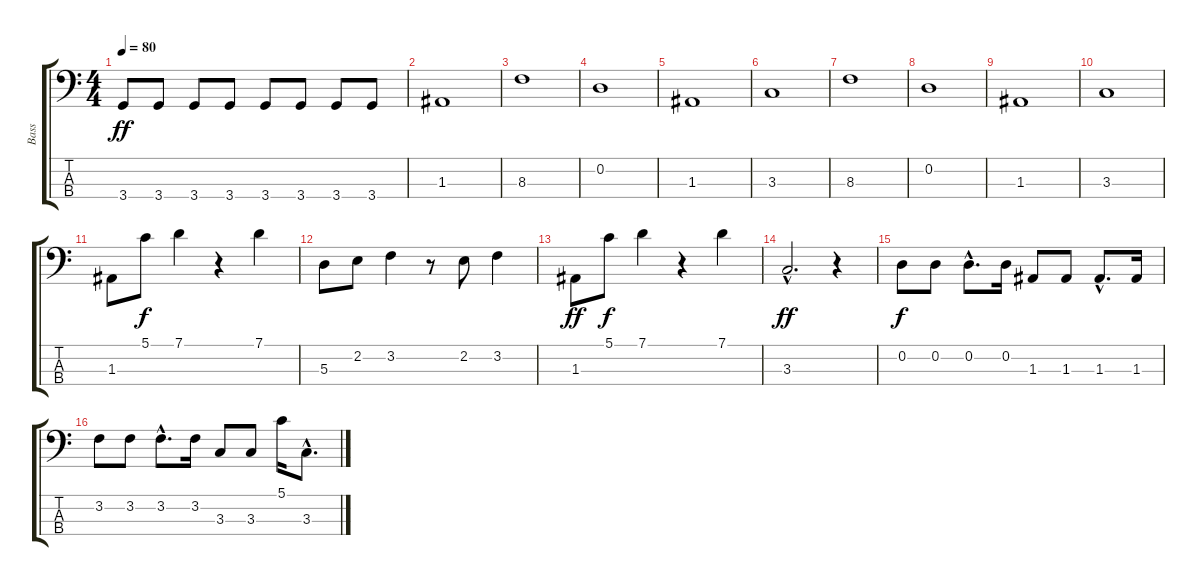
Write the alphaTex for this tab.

\track ("Bass" "Bass") {instrument electricbasspick}
\staff {score tabs}
\tuning (G2 D2 A1 E1) {hide}
\ts (4 4)
\tempo 80
\clef f4
\ks c
3.4.8{dy ff} 3.4.8 3.4.8 3.4.8 3.4.8 3.4.8 3.4.8 3.4.8 |
1.3.1 |
8.3.1 |
0.2.1 |
1.3.1 |
3.3.1 |
8.3.1 |
0.2.1 |
1.3.1 |
3.3.1 |
1.3.8 5.1.8{dy f} 7.1.4 r.4 7.1.4 |
5.3.8 2.2.8 3.2.4 r.8 2.2.8 3.2.4 |
1.3.8{dy ff} 5.1.8{dy f} 7.1.4 r.4 7.1.4 |
3.3{hac}.2{d dy ff} r.4 |
0.2.8{dy f} 0.2.8 0.2{hac}.8{d} 0.2.16 1.3.8 1.3.8 1.3{hac}.8{d} 1.3.16 |
3.2.8 3.2.8 3.2{hac}.8{d} 3.2.16 3.3.8 3.3.8 5.1.16 3.3{hac}.8{d}
